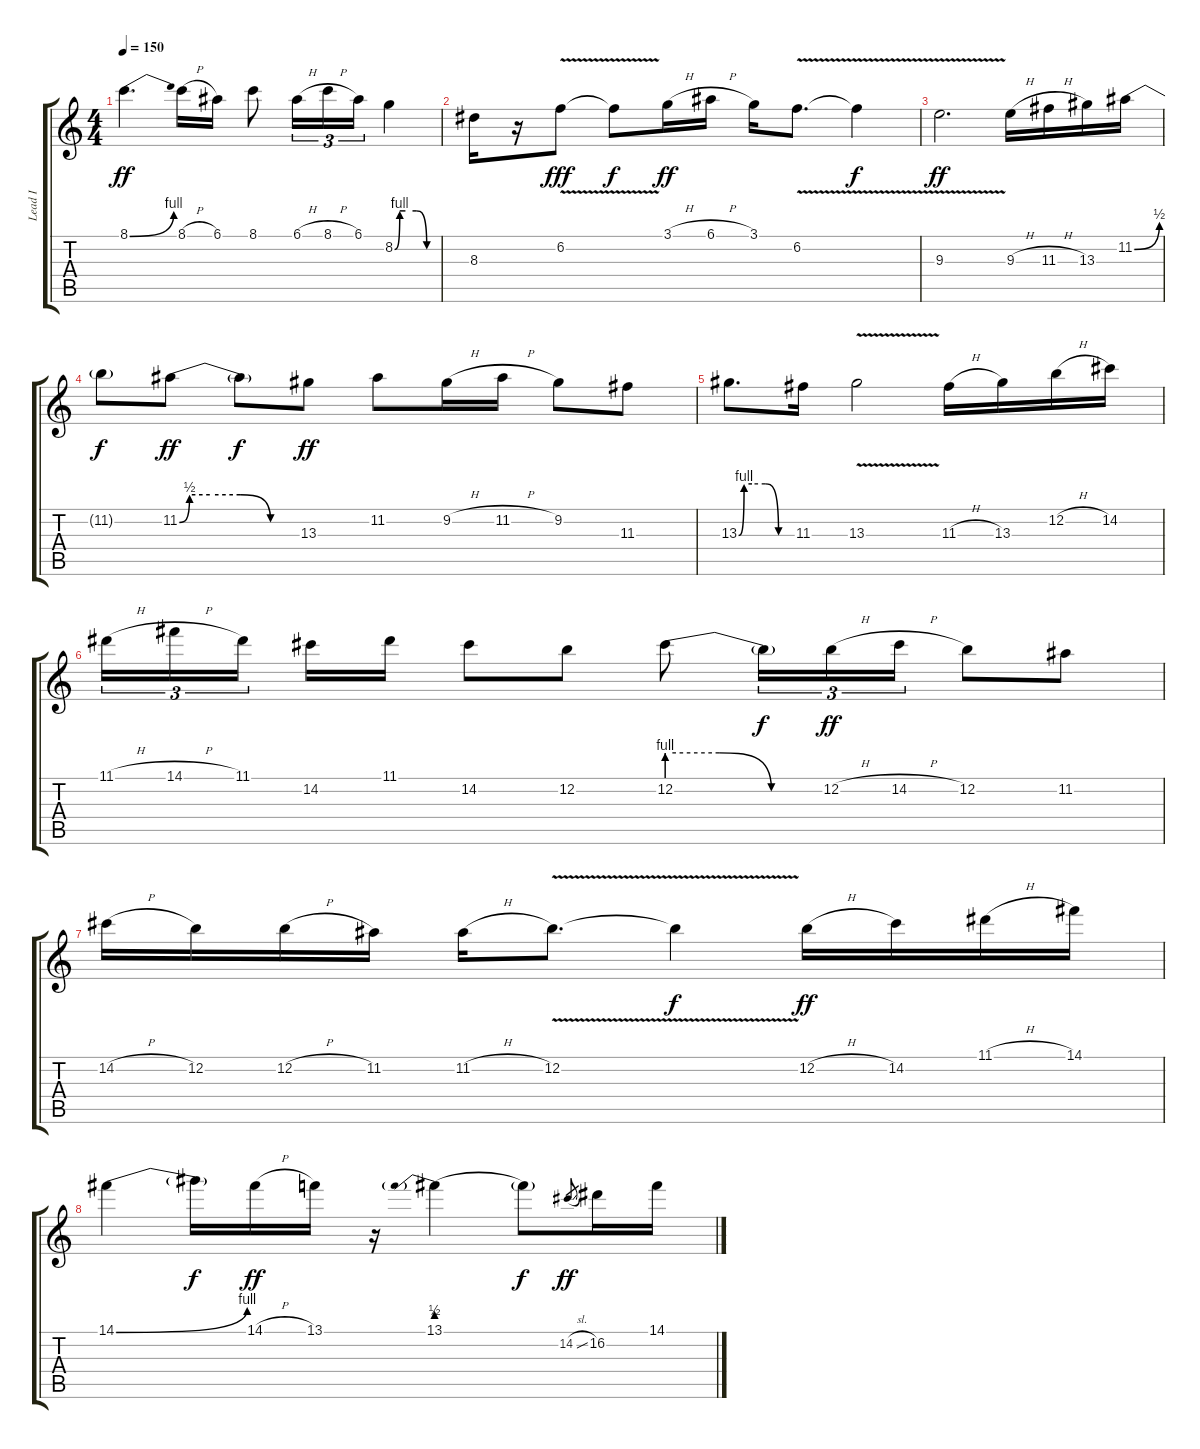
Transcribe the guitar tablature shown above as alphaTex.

\track ("Lead I" "Lead I") {instrument overdrivenguitar}
\staff {score tabs}
\tuning (E4 B3 G3 D3 A2 E2) {hide}
\ts (4 4)
\tempo 150
\clef g2
\ks c
8.1{be (bend 0 0 60 4)}.4{d dy ff} 8.1{h}.16 6.1.16 8.1.8 6.1{h}.16{tu (3 2)} 8.1{h}.16{tu (3 2)} 6.1.16{tu (3 2)} 8.2{be (custom 0 0 7 4 15 4 30 4 45 0 60 0)}.4 |
8.3.16 r.16 6.2{v}.8{dy fff} 6.2{t}.8{dy f} 3.1{h}.16{dy ff} 6.1{h}.16 3.1.16 6.2{v}.8{d} 6.2{t}.4{dy f} |
9.3{v}.2{d dy ff} 9.3{h}.16 11.3{h}.16 13.3.16 11.2{be (bend 0 0 60 2)}.16 |
11.2{t}.8{dy f} 11.2{be (custom 0 0 5 2 15 2 30 2 45 0 60 0)}.8{dy ff} 11.2{t}.8{dy f} 13.3.8{dy ff} 11.2.8 9.2{h}.16 11.2{h}.16 9.2.8 11.3.8 |
13.3{be (custom 0 0 6 4 15 4 30 4 45 0 60 0)}.8{d} 11.3.16 13.3{v}.2 11.3{h}.16 13.3.16 12.2{h}.16 14.2.16 |
11.1{h}.16{tu (3 2)} 14.1{h}.16{tu (3 2)} 11.1.16{tu (3 2) beam splitsecondary} 14.2.16 11.1.16 14.2.8 12.2.8 12.2{be (custom 0 4 20 4 40 0 60 0)}.8 12.2{t}.16{tu (3 2) dy f} 12.2{h}.16{tu (3 2) dy ff} 14.2{h}.16{tu (3 2)} 12.2.8 11.2.8 |
14.2{h}.16 12.2.16 12.2{h}.16 11.2.16 11.2{h}.16 12.2{v}.8{d} 12.2{t}.4{dy f} 12.2{h}.16{dy ff} 14.2.16 11.1{h}.16 14.1.16 |
14.1{be (bend 0 0 60 4)}.4 14.1{t}.16{dy f} 14.1{h}.16{dy ff} 13.1.16 r.16 13.1{be (prebend 0 2 60 2)}.4 13.1{t}.8{dy f} 14.2{sl}.8{gr dy ff} 16.2.16 14.1.16
